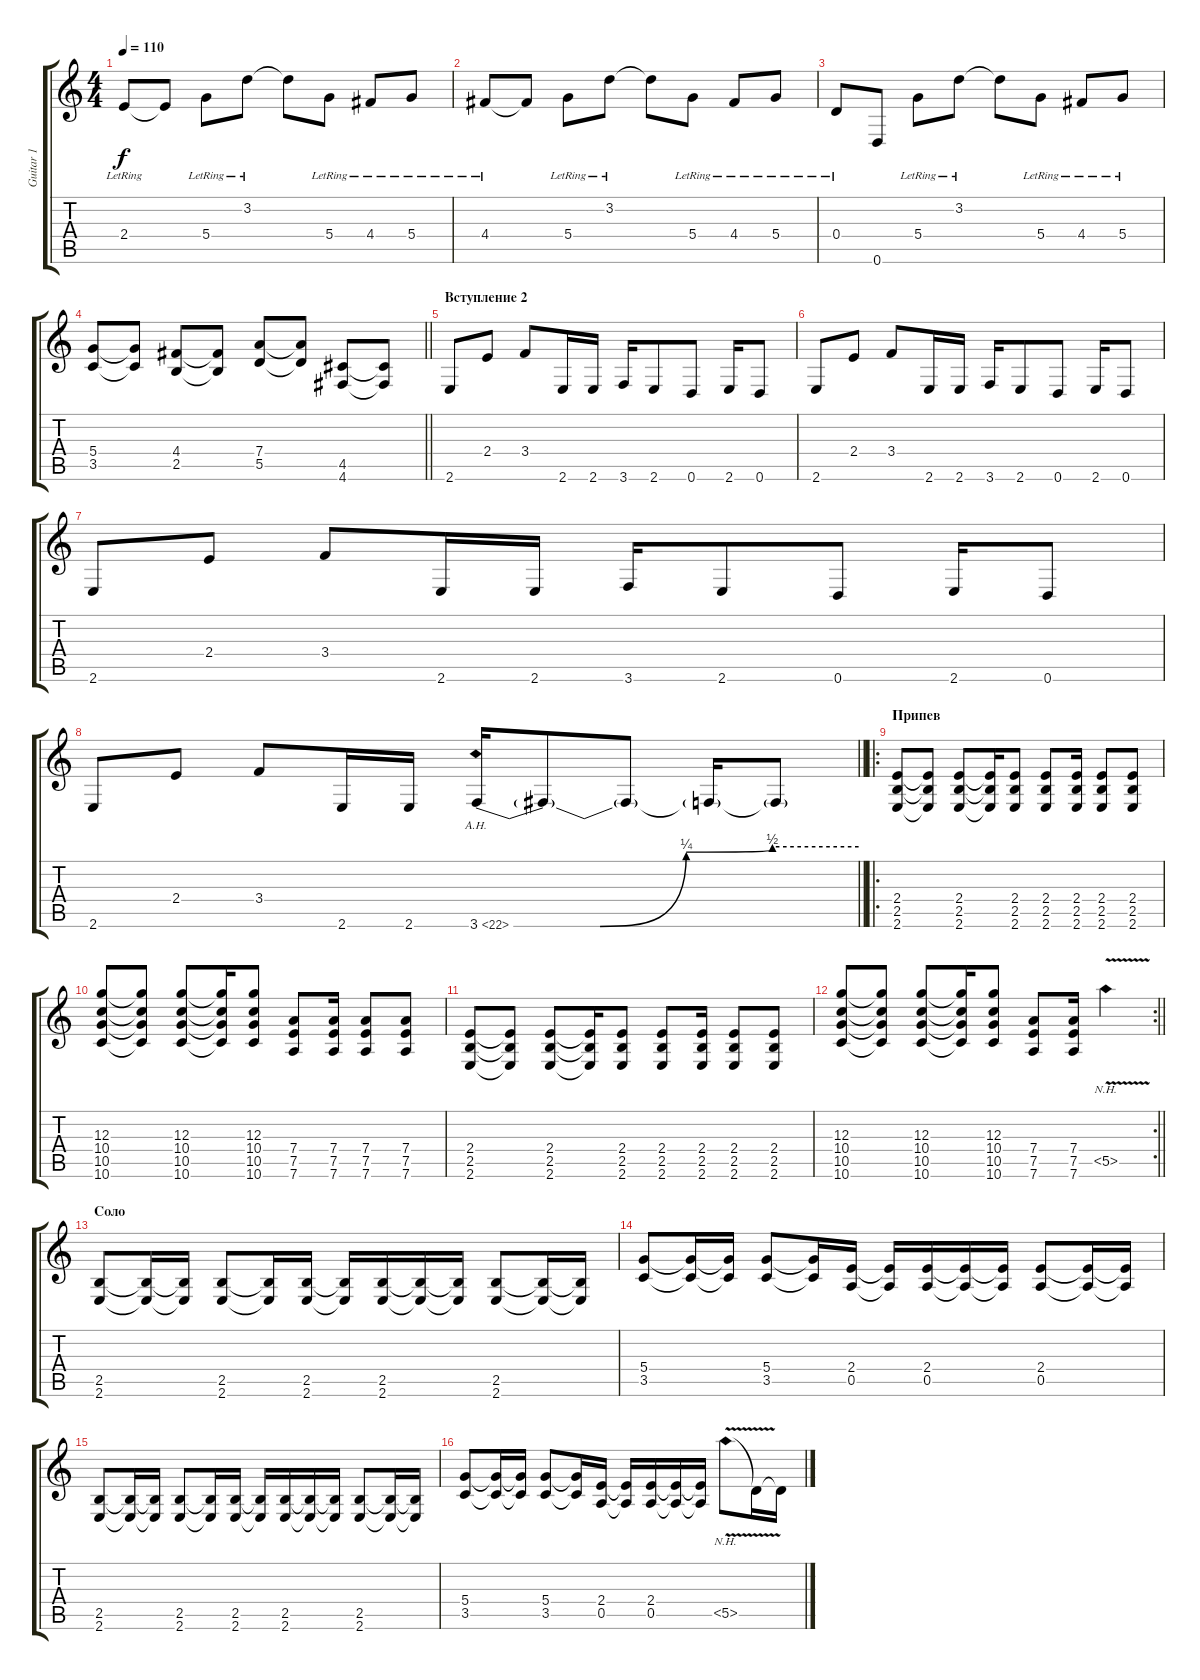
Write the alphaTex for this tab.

\track ("Guitar 1" "Guitar 1") {instrument distortionguitar}
\staff {score tabs}
\tuning (E4 B3 G3 D3 A2 D2) {hide}
\ts (4 4)
\tempo 110
\clef g2
\ks c
2.4{lr}.8{dy f instrument electricguitarclean} 2.4{t}.8 5.4{lr}.8 3.2{lr}.8 3.2{t}.8 5.4{lr}.8 4.4{lr}.8 5.4{lr}.8 |
4.4{lr}.8{instrument electricguitarclean} 4.4{t}.8 5.4{lr}.8 3.2{lr}.8 3.2{t}.8 5.4{lr}.8 4.4{lr}.8 5.4{lr}.8 |
0.4{lr}.8{instrument electricguitarclean} 0.6.8 5.4{lr}.8 3.2{lr}.8 3.2{t}.8 5.4{lr}.8 4.4{lr}.8 5.4{lr}.8 |
\barLineRight lightlight
(5.4 3.5).8{instrument distortionguitar} (5.4{t} 3.5{t}).8 (4.4 2.5).8 (4.4{t} 2.5{t}).8 (7.4 5.5).8 (7.4{t} 5.5{t}).8 (4.5 4.6).8{instrument distortionguitar} (4.5{t} 4.6{t}).8 |
\section ("" "Вступление 2")
2.6.8 2.4.8 3.4.8 2.6.16 2.6.16 3.6.16 2.6.8 0.6.8 2.6.16 0.6.8 |
2.6.8 2.4.8 3.4.8 2.6.16 2.6.16 3.6.16 2.6.8 0.6.8 2.6.16 0.6.8 |
2.6.8 2.4.8 3.4.8 2.6.16 2.6.16 3.6.16 2.6.8 0.6.8 2.6.16 0.6.8 |
\barLineRight lightlight
2.6.8 2.4.8 3.4.8 2.6.16 2.6.16 3.6{be (custom 0 0 15 0 30 1 45 2 60 2) ah 19}.16 3.6{t}.8 3.6{t}.8 3.6{t}.16 3.6{t}.8 |
\ro
\section ("" "Припев")
(2.4 2.5 2.6).8 (2.4{t} 2.5{t} 2.6{t}).8 (2.4 2.5 2.6).8 (2.4{t} 2.5{t} 2.6{t}).16 (2.4 2.5 2.6).8 (2.4 2.5 2.6).8 (2.4 2.5 2.6).16 (2.4 2.5 2.6).8 (2.4 2.5 2.6).8 |
(12.3 10.4 10.5 10.6).8 (12.3{t} 10.4{t} 10.5{t} 10.6{t}).8 (12.3 10.4 10.5 10.6).8 (12.3{t} 10.4{t} 10.5{t} 10.6{t}).16 (12.3 10.4 10.5 10.6).8 (7.4 7.5 7.6).8 (7.4 7.5 7.6).16 (7.4 7.5 7.6).8 (7.4 7.5 7.6).8 |
(2.4 2.5 2.6).8 (2.4{t} 2.5{t} 2.6{t}).8 (2.4 2.5 2.6).8 (2.4{t} 2.5{t} 2.6{t}).16 (2.4 2.5 2.6).8 (2.4 2.5 2.6).8 (2.4 2.5 2.6).16 (2.4 2.5 2.6).8 (2.4 2.5 2.6).8 |
\rc 2
\barLineRight lightlight
(12.3 10.4 10.5 10.6).8 (12.3{t} 10.4{t} 10.5{t} 10.6{t}).8 (12.3 10.4 10.5 10.6).8 (12.3{t} 10.4{t} 10.5{t} 10.6{t}).16 (12.3 10.4 10.5 10.6).8 (7.4 7.5 7.6).8 (7.4 7.5 7.6).16 5.5{nh v}.4 |
\section ("" "Соло")
(2.5 2.6).8 (2.5{t} 2.6{t}).16 (2.5{t} 2.6{t}).16 (2.5 2.6).8 (2.5{t} 2.6{t}).16 (2.5 2.6).16 (2.5{t} 2.6{t}).16 (2.5 2.6).16 (2.5{t} 2.6{t}).16 (2.5{t} 2.6{t}).16 (2.5 2.6).8 (2.5{t} 2.6{t}).16 (2.5{t} 2.6{t}).16 |
(5.4 3.5).8 (5.4{t} 3.5{t}).16 (5.4{t} 3.5{t}).16 (5.4 3.5).8 (5.4{t} 3.5{t}).16 (2.4 0.5).16 (2.4{t} 0.5{t}).16 (2.4 0.5).16 (2.4{t} 0.5{t}).16 (2.4{t} 0.5{t}).16 (2.4 0.5).8 (2.4{t} 0.5{t}).16 (2.4{t} 0.5{t}).16 |
(2.5 2.6).8 (2.5{t} 2.6{t}).16 (2.5{t} 2.6{t}).16 (2.5 2.6).8 (2.5{t} 2.6{t}).16 (2.5 2.6).16 (2.5{t} 2.6{t}).16 (2.5 2.6).16 (2.5{t} 2.6{t}).16 (2.5{t} 2.6{t}).16 (2.5 2.6).8 (2.5{t} 2.6{t}).16 (2.5{t} 2.6{t}).16 |
(5.4 3.5).8 (5.4{t} 3.5{t}).16 (5.4{t} 3.5{t}).16 (5.4 3.5).8 (5.4{t} 3.5{t}).16 (2.4 0.5).16 (2.4{t} 0.5{t}).16 (2.4 0.5).16 (2.4{t} 0.5{t}).16 (2.4{t} 0.5{t}).16 5.5{nh v}.8 5.5{t}.16 5.5{t}.16
